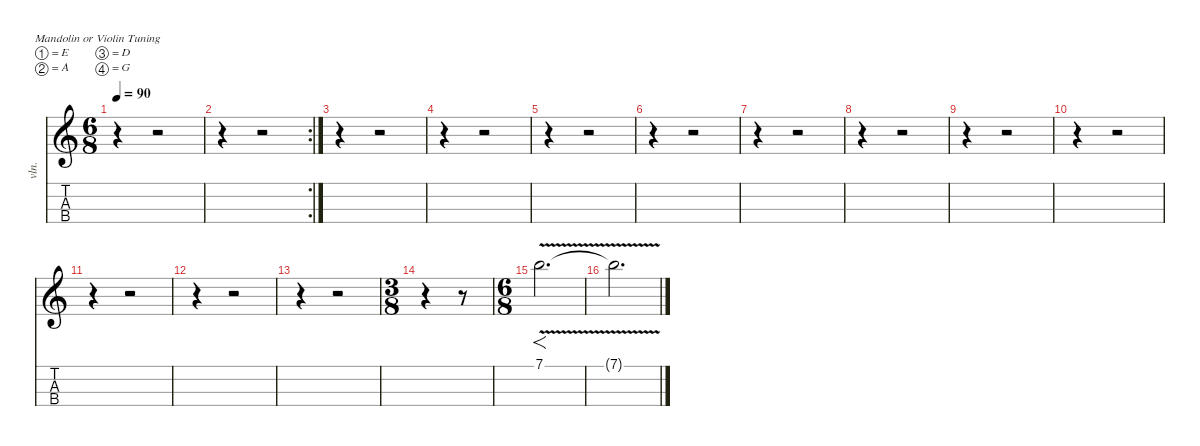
\defaultSystemsLayout 4
\hideDynamics
\bracketExtendMode nobrackets
\otherSystemsTrackNameOrientation horizontal
\track ("Gavin Wright" "vln.") {instrument violin}
\staff {score tabs}
\tuning (E5 A4 D4 G3)
\ts (6 8)
\tempo 90
\clef g2
\ks c
r.4{dy f} r.2 |
\rc 2
r.4 r.2 |
r.4 r.2 |
r.4 r.2 |
r.4 r.2 |
r.4 r.2 |
r.4 r.2 |
r.4 r.2 |
r.4 r.2 |
r.4 r.2 |
r.4 r.2 |
r.4 r.2 |
r.4 r.2 |
\ts (3 8)
\beaming (8 3)
r.4 r.8 |
\ts (6 8)
\beaming (8 3 3)
7.1{v}.2{f d} |
7.1{v t}.2{d}
